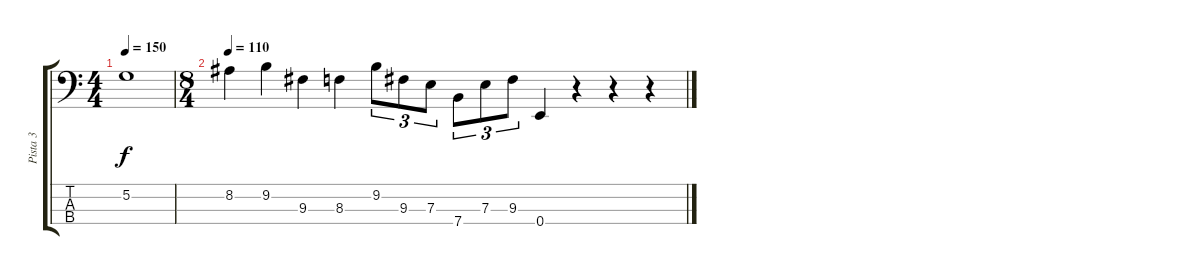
\track ("Pista 3" "Pista 3") {instrument electricbassfinger}
\staff {score tabs}
\tuning (G2 D2 A1 E1) {hide}
\ts (4 4)
\tempo 150
\clef f4
\ks c
5.2{t}.1{dy f} |
\ts (8 4)
\tempo 110
8.2.4 9.2.4 9.3.4 8.3.4 9.2.8{tu (3 2)} 9.3.8{tu (3 2)} 7.3.8{tu (3 2)} 7.4.8{tu (3 2)} 7.3.8{tu (3 2)} 9.3.8{tu (3 2)} 0.4.4 r.4 r.4 r.4
